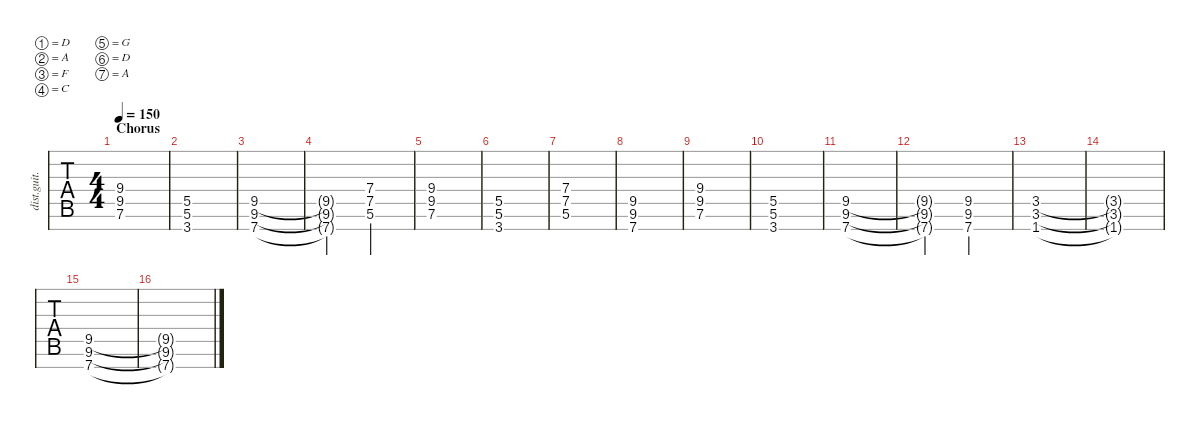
\defaultSystemsLayout 4
\hideDynamics
\bracketExtendMode nobrackets
\otherSystemsTrackNameOrientation horizontal
\track ("Distortion Guitar" "dist.guit.") {solo instrument distortionguitar}
\staff {tabs}
\tuning (D4 A3 F3 C3 G2 D2 A1)
\ts (4 4)
\section ("" "Chorus")
\scale
1.15555
\tempo 150
\accidentals auto
\clef g2
\ottava regular
\simile none
\ks aminor
(7.6 9.5 9.4).1{dy mf} |
\scale
0.977779 (3.7 5.6 5.5).1 |
\scale
0.977779 (7.7 9.6 9.5).1 |
\scale
0.977779 (7.7{t} 9.6{t} 9.5{t}).2 (5.6 7.5 7.4).2 |
\scale
0.977779 (7.6 9.5 9.4).1 |
\scale
0.977779 (3.7 5.6 5.5).1 |
\scale
0.977779 (5.6 7.5 7.4).1 |
\scale
0.977779 (7.7 9.6 9.5).1 |
\scale
1.16034 (7.6 9.5 9.4).1 |
\scale
0.972042 (3.7 5.6 5.5).1 |
\scale
0.972042 (7.7 9.6 9.5).1 |
\scale
0.972042 (7.7{t} 9.6{t} 9.5{t}).2 (9.6 9.5 7.7).2 |
\scale
0.972042 (3.5{acc #} 3.6 1.7{acc #}).1 |
\scale
0.972042 (3.5{t acc #} 3.6{t} 1.7{t acc #}).1 |
\scale
0.972042 (7.7 9.6 9.5).1 |
\scale
1.00741 (7.7{t} 9.6{t} 9.5{t}).1
